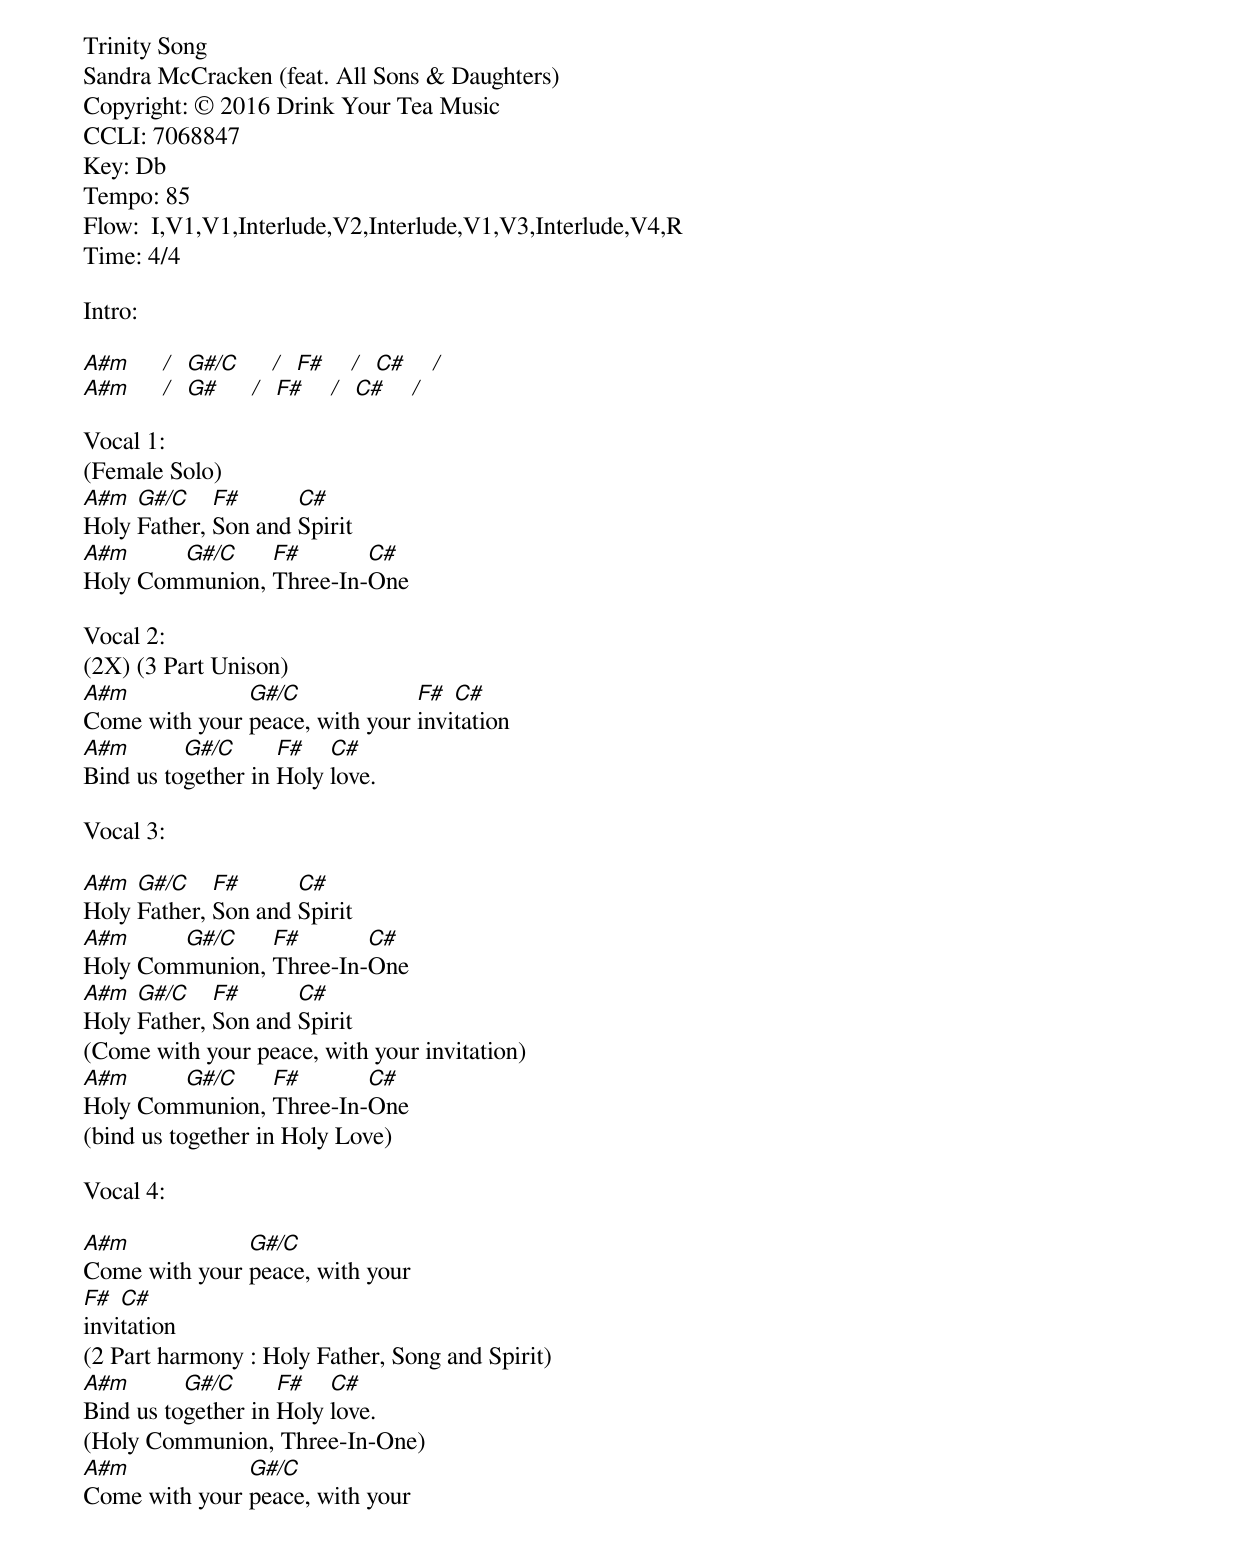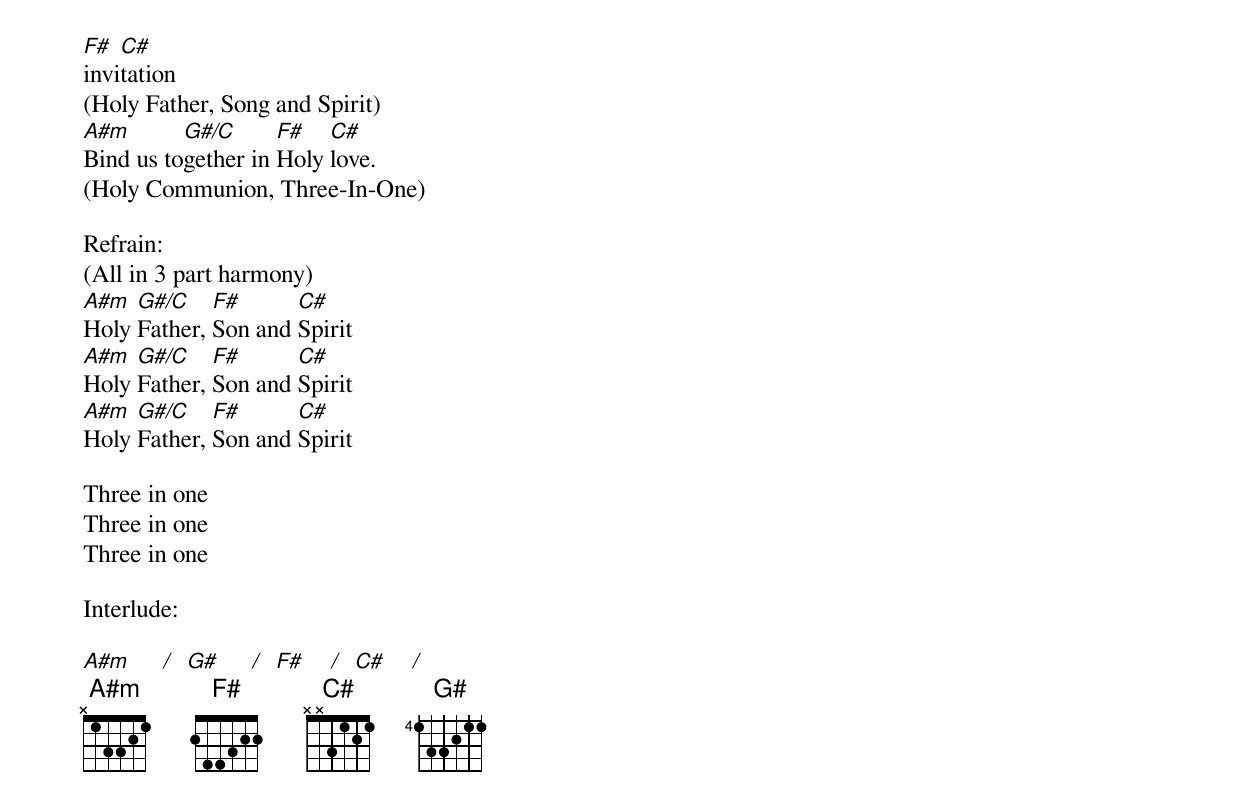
Trinity Song
Sandra McCracken (feat. All Sons & Daughters)
Copyright: © 2016 Drink Your Tea Music
CCLI: 7068847
Key: Db
Tempo: 85
Flow:  I,V1,V1,Interlude,V2,Interlude,V1,V3,Interlude,V4,R
Time: 4/4

Intro:

[A#m]     [/]  [G#/C]     [/]  [F#]    [/]  [C#]    [/]
[A#m]     [/]  [G#]     [/]  [F#]    [/]  [C#]    [/]

Vocal 1:
(Female Solo)
[A#m]Holy [G#/C]Father, [F#]Son and [C#]Spirit
[A#m]Holy Com[G#/C]munion, [F#]Three-In-[C#]One

Vocal 2:
(2X) (3 Part Unison)
[A#m]Come with your [G#/C]peace, with your [F#]invi[C#]tation
[A#m]Bind us to[G#/C]gether in [F#]Holy [C#]love.

Vocal 3:

[A#m]Holy [G#/C]Father, [F#]Son and [C#]Spirit
[A#m]Holy Com[G#/C]munion, [F#]Three-In-[C#]One
[A#m]Holy [G#/C]Father, [F#]Son and [C#]Spirit
(Come with your peace, with your invitation)
[A#m]Holy Com[G#/C]munion, [F#]Three-In-[C#]One
(bind us together in Holy Love)

Vocal 4:

[A#m]Come with your [G#/C]peace, with your
[F#]invi[C#]tation
(2 Part harmony : Holy Father, Song and Spirit)
[A#m]Bind us to[G#/C]gether in [F#]Holy [C#]love.
(Holy Communion, Three-In-One)
[A#m]Come with your [G#/C]peace, with your
[F#]invi[C#]tation
(Holy Father, Song and Spirit)
[A#m]Bind us to[G#/C]gether in [F#]Holy [C#]love.
(Holy Communion, Three-In-One)

Refrain:
(All in 3 part harmony)
[A#m]Holy [G#/C]Father, [F#]Son and [C#]Spirit
[A#m]Holy [G#/C]Father, [F#]Son and [C#]Spirit
[A#m]Holy [G#/C]Father, [F#]Son and [C#]Spirit

Three in one
Three in one
Three in one

Interlude:

[A#m]     [/]  [G#]     [/]  [F#]    [/]  [C#]    [/]
